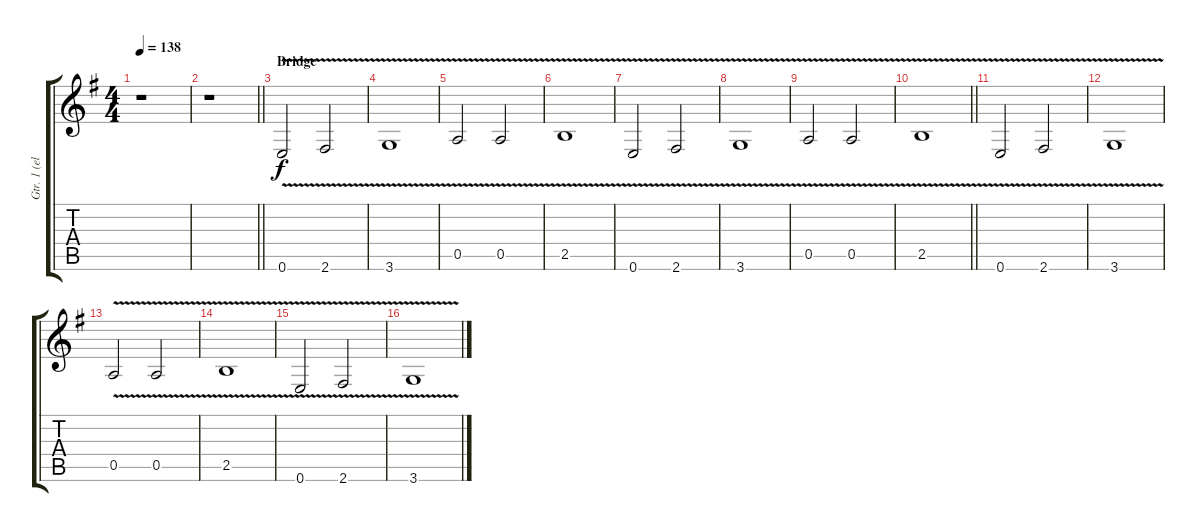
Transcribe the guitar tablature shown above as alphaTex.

\track ("Gtr. 1 (elec.)" "Gtr. 1 (el") {instrument overdrivenguitar}
\staff {score tabs}
\tuning (E4 B3 G3 D3 A2 E2) {hide}
\ts (4 4)
\tempo 138
\clef g2
\ks eminor
r.1{dy f} |
\barLineRight lightlight
r.1 |
\section ("" "Bridge")
0.6{v}.2{volume 13} 2.6{v}.2 |
3.6{v}.1 |
0.5{v}.2 0.5{v}.2 |
2.5{v}.1 |
0.6{v}.2 2.6{v}.2 |
3.6{v}.1 |
0.5{v}.2 0.5{v}.2 |
\barLineRight lightlight
2.5{v}.1 |
\section ("" "")
0.6{v}.2 2.6{v}.2 |
3.6{v}.1 |
0.5{v}.2 0.5{v}.2 |
2.5{v}.1 |
0.6{v}.2 2.6{v}.2 |
3.6{v}.1
